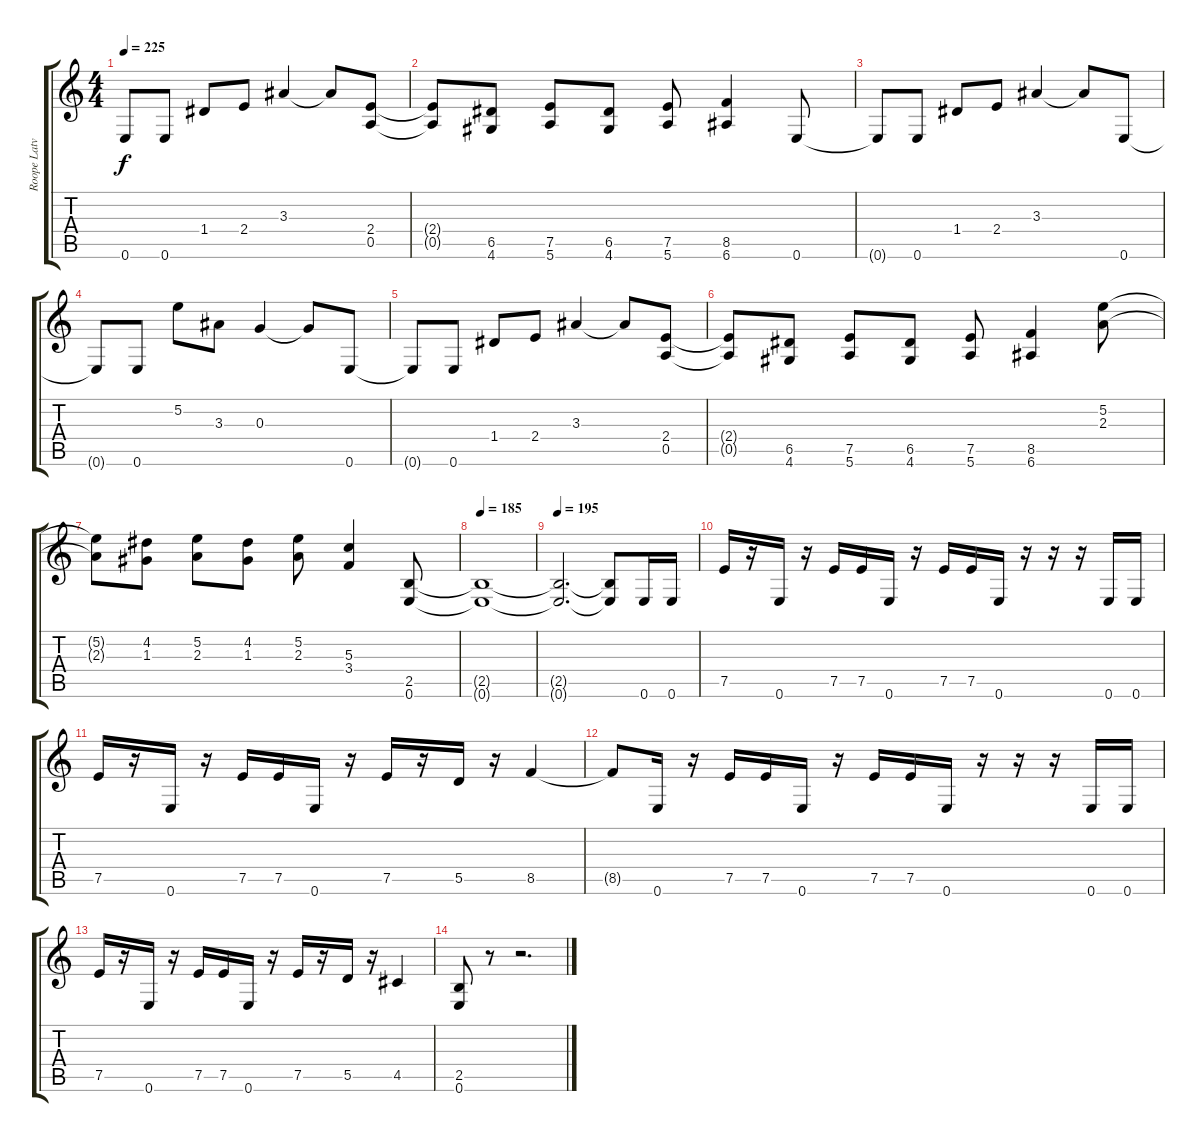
\track ("Roope Latvala" "Roope Latv") {instrument distortionguitar}
\staff {score tabs}
\tuning (E4 B3 G3 D3 A2 E2) {hide}
\ts (4 4)
\tempo 225
\clef g2
\ks c
0.6{t}.8{dy f} 0.6.8 1.4.8 2.4.8 3.3.4 3.3{t}.8 (2.4 0.5).8 |
(2.4{t} 0.5{t}).8 (6.5 4.6).8 (7.5 5.6).8 (6.5 4.6).8 (7.5 5.6).8 (8.5 6.6).4 0.6.8 |
0.6{t}.8 0.6.8 1.4.8 2.4.8 3.3.4 3.3{t}.8 0.6.8 |
0.6{t}.8 0.6.8 5.2.8 3.3.8 0.3.4 0.3{t}.8 0.6.8 |
0.6{t}.8 0.6.8 1.4.8 2.4.8 3.3.4 3.3{t}.8 (2.4 0.5).8 |
(2.4{t} 0.5{t}).8 (6.5 4.6).8 (7.5 5.6).8 (6.5 4.6).8 (7.5 5.6).8 (8.5 6.6).4 (5.2 2.3).8 |
(5.2{t} 2.3{t}).8 (4.2 1.3).8 (5.2 2.3).8 (4.2 1.3).8 (5.2 2.3).8 (5.3 3.4).4 (2.5 0.6).8 |
\tempo 185
(2.5{t} 0.6{t}).1 |
\tempo 195
(2.5{t} 0.6{t}).2{d} (2.5{t} 0.6{t}).8 0.6.16 0.6.16 |
7.5.16 r.16 0.6.16 r.16 7.5.16 7.5.16 0.6.16 r.16 7.5.16 7.5.16 0.6.16 r.16 r.16 r.16 0.6.16 0.6.16 |
7.5.16 r.16 0.6.16 r.16 7.5.16 7.5.16 0.6.16 r.16 7.5.16 r.16 5.5.16 r.16 8.5.4 |
8.5{t}.8 0.6.16 r.16 7.5.16 7.5.16 0.6.16 r.16 7.5.16 7.5.16 0.6.16 r.16 r.16 r.16 0.6.16 0.6.16 |
7.5.16 r.16 0.6.16 r.16 7.5.16 7.5.16 0.6.16 r.16 7.5.16 r.16 5.5.16 r.16 4.5.4 |
(2.5 0.6).8 r.8 r.2{d}
